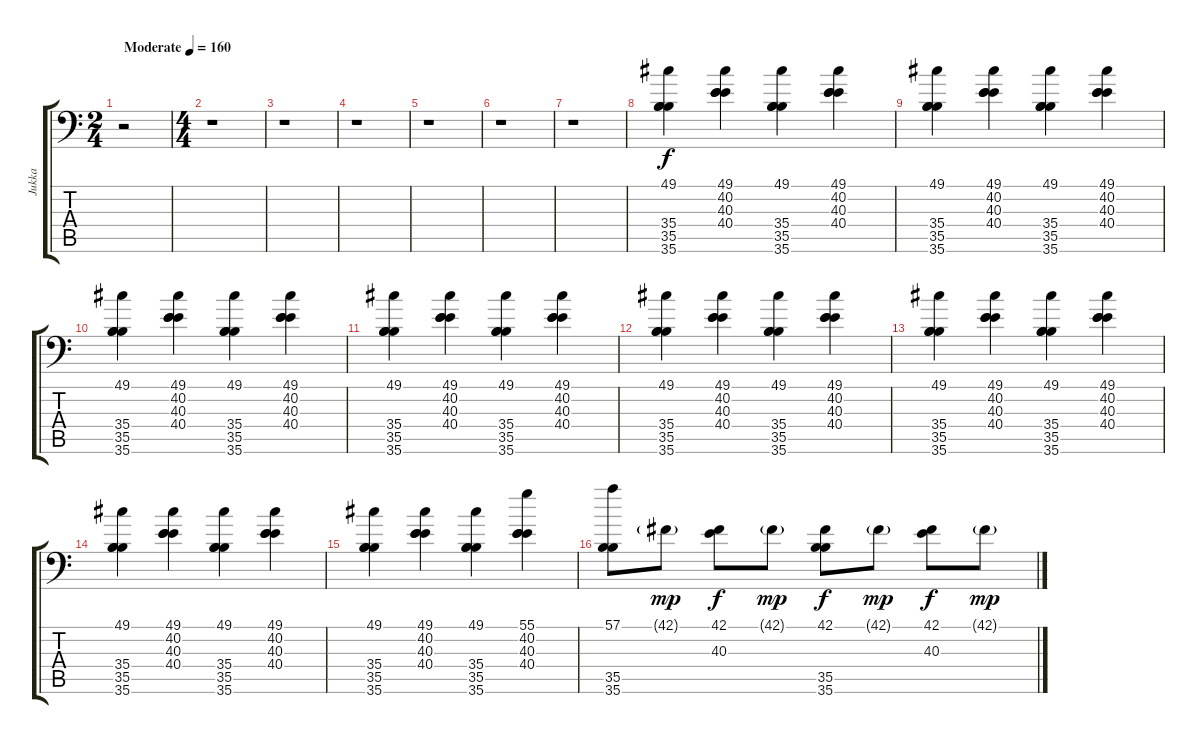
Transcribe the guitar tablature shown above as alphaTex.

\track ("Jukka" "Jukka") {instrument acousticgrandpiano}
\staff {score tabs}
\tuning (C-1 C-1 C-1 C-1 C-1 C-1) {hide}
\ts (2 4)
\tempo (160 "Moderate")
\clef f4
\ks c
r.2{dy f instrument acousticgrandpiano} |
\ts (4 4)
r.1 |
r.1 |
r.1 |
r.1 |
r.1 |
r.1 |
(49.1 35.4 35.5 35.6).4 (49.1 40.2 40.3 40.4).4 (49.1 35.4 35.5 35.6).4 (49.1 40.2 40.3 40.4).4 |
(49.1 35.4 35.5 35.6).4 (49.1 40.2 40.3 40.4).4 (49.1 35.4 35.5 35.6).4 (49.1 40.2 40.3 40.4).4 |
(49.1 35.4 35.5 35.6).4 (49.1 40.2 40.3 40.4).4 (49.1 35.4 35.5 35.6).4 (49.1 40.2 40.3 40.4).4 |
(49.1 35.4 35.5 35.6).4 (49.1 40.2 40.3 40.4).4 (49.1 35.4 35.5 35.6).4 (49.1 40.2 40.3 40.4).4 |
(49.1 35.4 35.5 35.6).4 (49.1 40.2 40.3 40.4).4 (49.1 35.4 35.5 35.6).4 (49.1 40.2 40.3 40.4).4 |
(49.1 35.4 35.5 35.6).4 (49.1 40.2 40.3 40.4).4 (49.1 35.4 35.5 35.6).4 (49.1 40.2 40.3 40.4).4 |
(49.1 35.4 35.5 35.6).4 (49.1 40.2 40.3 40.4).4 (49.1 35.4 35.5 35.6).4 (49.1 40.2 40.3 40.4).4 |
(49.1 35.4 35.5 35.6).4 (49.1 40.2 40.3 40.4).4 (49.1 35.4 35.5 35.6).4 (55.1 40.2 40.3 40.4).4 |
(57.1 35.5 35.6).8 42.1{g}.8{dy mp} (42.1 40.3).8{dy f} 42.1{g}.8{dy mp} (42.1 35.5 35.6).8{dy f} 42.1{g}.8{dy mp} (42.1 40.3).8{dy f} 42.1{g}.8{dy mp}
